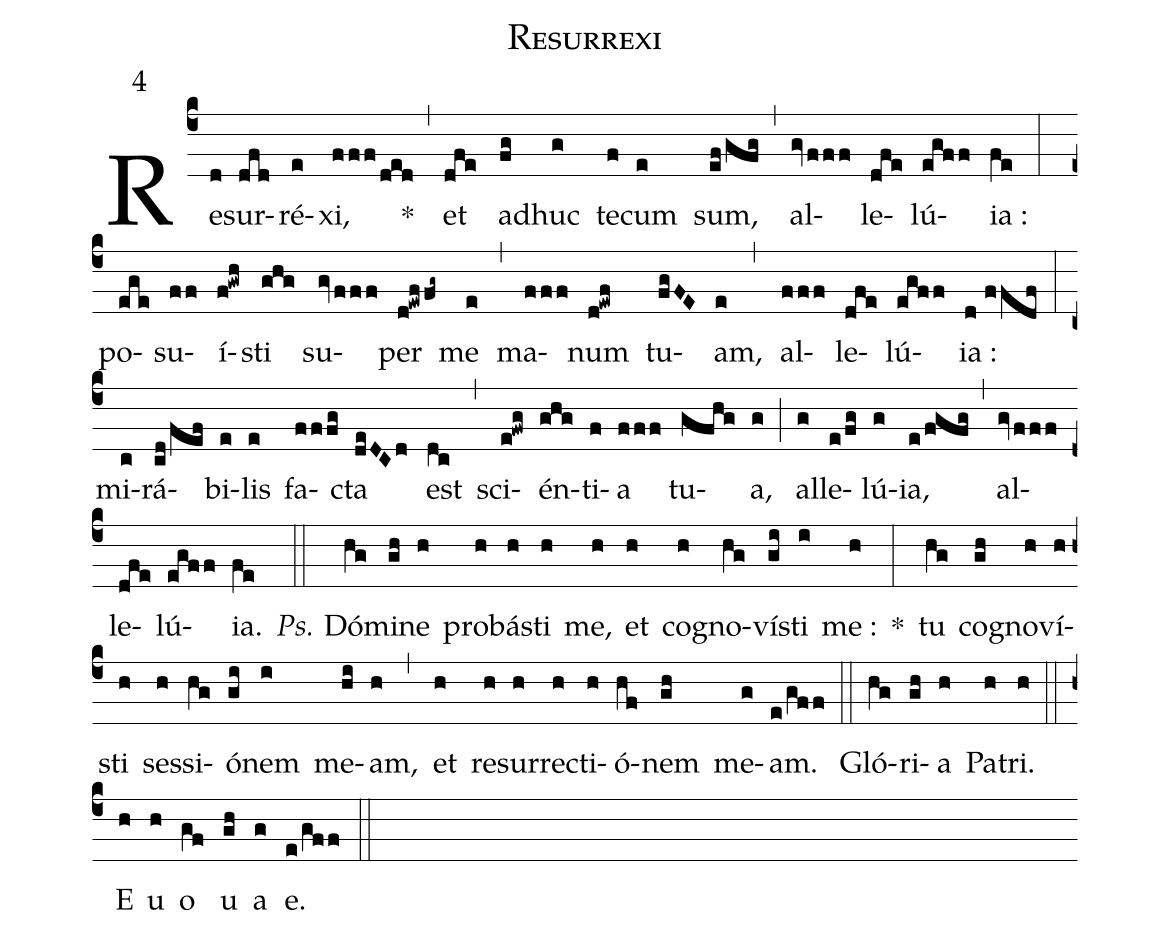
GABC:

name:Resurrexi;
mode:4;
%%
annotation: Intr.
annotation: IV
%%
(c4) Re(d)sur(dfd)ré(e)xi,(fff/ded) *(,) et(dfe) ad(fg)huc(g) te(f)cum(e) sum,(ef/gfg) (,) al(gv/fff)le(dfe)lú(egff){ia} :(fe) (:) po(ege)su(ff)í(f!gwh)sti(ghg) su(gv/fff)per(d!ewf/fg~) me(e) (,) ma(fff)num(d!ewf) tu(fgFE)am,(e) (,) al(fff)le(dfe)lú(egff){ia} :(d//ffdf) (:) mi(c)rá(cd/fef)bi(e)lis(e) fa(fffg)cta(deDCd) est(dc) (,) sci(e!fwg)én(ghg)ti(f)a(fff) tu(gfhg)a,(g) (;) al(g)le(e/fg)lú(g)ia,(e/fgfg) (,) al(gv/fff)le(dfe)lú(egff){ia}.(fe) (::) <i>Ps.</i> Dó(hg)mi(gh)ne(h) pro(h)bá(h)sti(h) me,(h) et(h) co(h)gno(hg)ví(gi)sti(i) me :(h) *(:) tu(hg) co(gh)gno(h)ví(h)sti(h) ses(h)si(hg)ó(gi)nem(i) me(hi)am,(h) (,) et(h) re(h)sur(h)re(h)cti(h)ó(hf)nem(gh) me(g)am.(e/gff) (::) Gló(hg)ri(gh)a(h) Pa(h)tri.(h) (::) E(h) u(h) o(gf) u(gh) a(g) e.(e/gff) (::)
